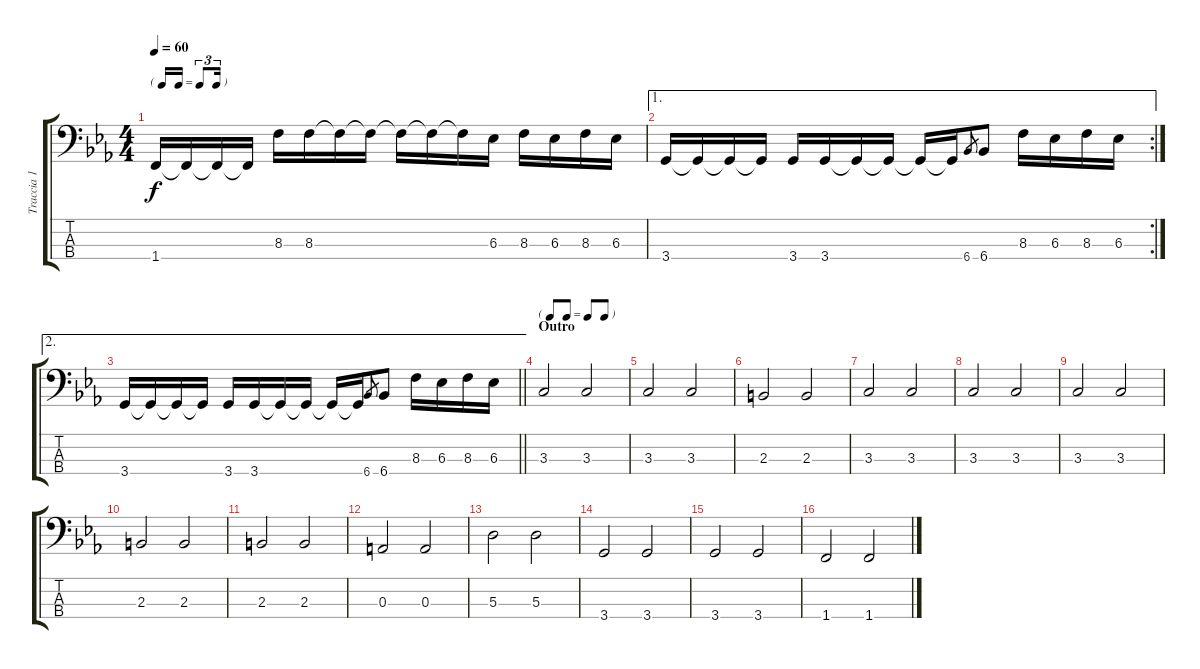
\track ("Traccia 1" "Traccia 1") {instrument electricbasspick}
\staff {score tabs}
\tuning (G2 D2 A1 E1) {hide}
\ts (4 4)
\tf triplet16th
\tempo 60
\clef f4
\ks cminor
1.4.16{dy f} 1.4{t}.16 1.4{t}.16 1.4{t}.16 8.3.16 8.3.16 8.3{t}.16 8.3{t}.16 8.3{t}.16 8.3{t}.16 8.3{t}.16 6.3.16 8.3.16 6.3.16 8.3.16 6.3.16 |
\ae 1
\rc 2
3.4.16 3.4{t}.16 3.4{t}.16 3.4{t}.16 3.4.16 3.4.16 3.4{t}.16 3.4{t}.16 3.4{t}.16 3.4{t}.16 6.4.8{gr} 6.4.8 8.3.16 6.3.16 8.3.16 6.3.16 |
\ae 2
\barLineRight lightlight
3.4.16 3.4{t}.16 3.4{t}.16 3.4{t}.16 3.4.16 3.4.16 3.4{t}.16 3.4{t}.16 3.4{t}.16 3.4{t}.16 6.4.8{gr} 6.4.8 8.3.16 6.3.16 8.3.16 6.3.16 |
\tf none
\section ("" "Outro")
\ks eb
3.3.2 3.3.2 |
\ks cminor
3.3.2 3.3.2 |
2.3.2 2.3.2 |
3.3.2 3.3.2 |
3.3.2 3.3.2 |
3.3.2 3.3.2 |
2.3.2 2.3.2 |
2.3.2 2.3.2 |
0.3.2 0.3.2 |
5.3.2 5.3.2 |
3.4.2 3.4.2 |
3.4.2 3.4.2 |
1.4.2 1.4.2
